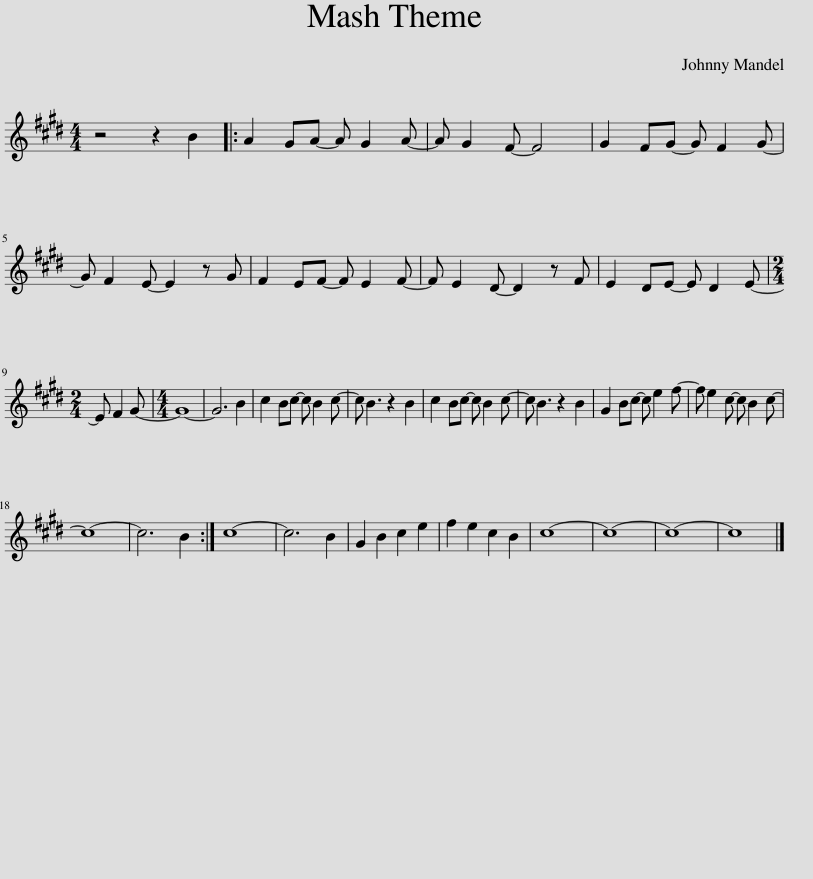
X:1
L:1/8
M:4/4
I:linebreak $
K:none
V:1 treble transpose=-2
V:1
[K:E] z4 z2 B2 |: A2 GA- A G2 A- | A G2 F- F4 | G2 FG- G F2 G- |$ G F2 E- E2 z G | %5
 F2 EF- F E2 F- | F E2 D- D2 z F | E2 DE- E D2 E- |$[M:2/4] E F2 G- |[M:4/4] G8- | %10
 G6 B2 | c2 Bc- c B2 c- | c B3 z2 B2 | c2 Bc- c B2 c- | c B3 z2 B2 | %15
 G2 Bc- c e2 f- | f e2 c- c B2 c- |$ c8- | c6 B2 :| c8- | %20
 c6 B2 | G2 B2 c2 e2 | f2 e2 c2 B2 | c8- | c8- | %25
 c8- | c8 |] %27
